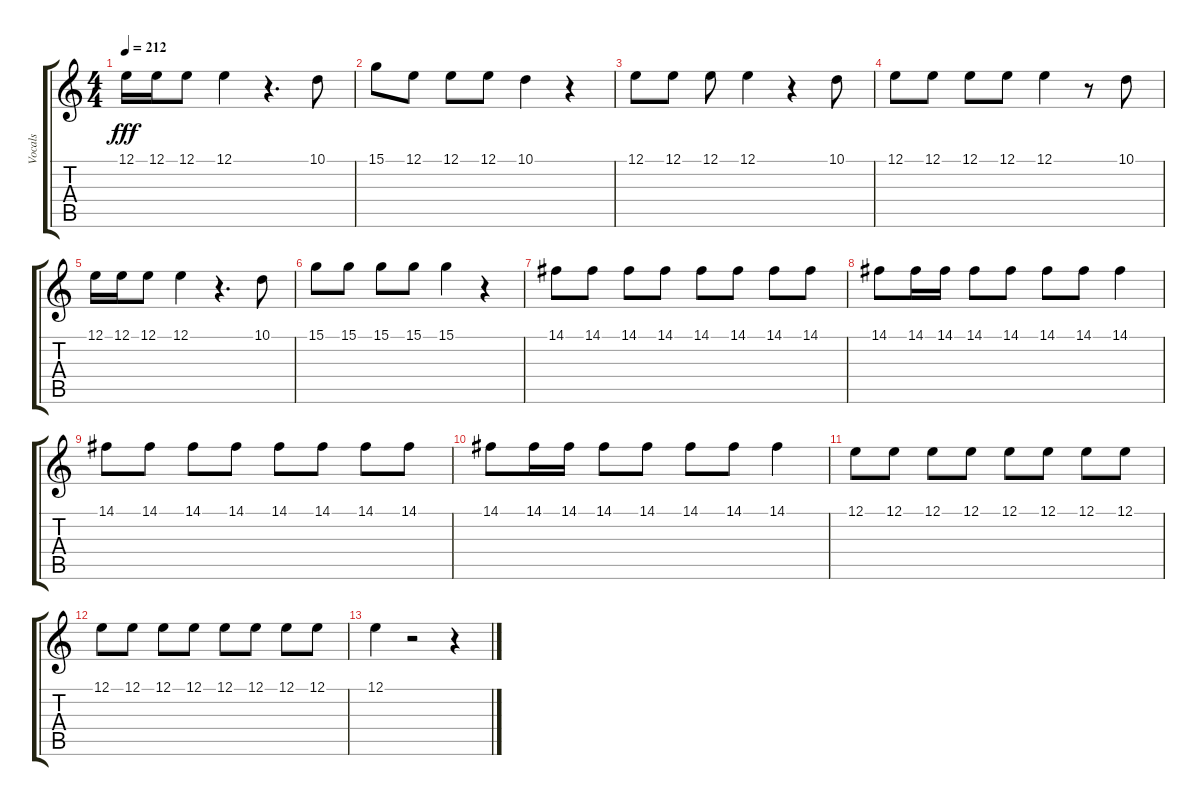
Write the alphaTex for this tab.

\track ("Vocals" "Vocals") {instrument reedorgan}
\staff {score tabs}
\tuning (E4 B3 G3 D3 A2 E2) {hide}
\ts (4 4)
\tempo 212
\clef g2
\ks c
12.1.16{dy fff} 12.1.16 12.1.8 12.1.4 r.4{d} 10.1.8 |
15.1.8 12.1.8 12.1.8 12.1.8 10.1.4 r.4 |
12.1.8 12.1.8 12.1.8 12.1.4 r.4 10.1.8 |
12.1.8 12.1.8 12.1.8 12.1.8 12.1.4 r.8 10.1.8 |
12.1.16 12.1.16 12.1.8 12.1.4 r.4{d} 10.1.8 |
15.1.8 15.1.8 15.1.8 15.1.8 15.1.4 r.4 |
14.1.8 14.1.8 14.1.8 14.1.8 14.1.8 14.1.8 14.1.8 14.1.8 |
14.1.8 14.1.16 14.1.16 14.1.8 14.1.8 14.1.8 14.1.8 14.1.4 |
14.1.8 14.1.8 14.1.8 14.1.8 14.1.8 14.1.8 14.1.8 14.1.8 |
14.1.8 14.1.16 14.1.16 14.1.8 14.1.8 14.1.8 14.1.8 14.1.4 |
12.1.8 12.1.8 12.1.8 12.1.8 12.1.8 12.1.8 12.1.8 12.1.8 |
12.1.8 12.1.8 12.1.8 12.1.8 12.1.8 12.1.8 12.1.8 12.1.8 |
12.1.4 r.2 r.4
